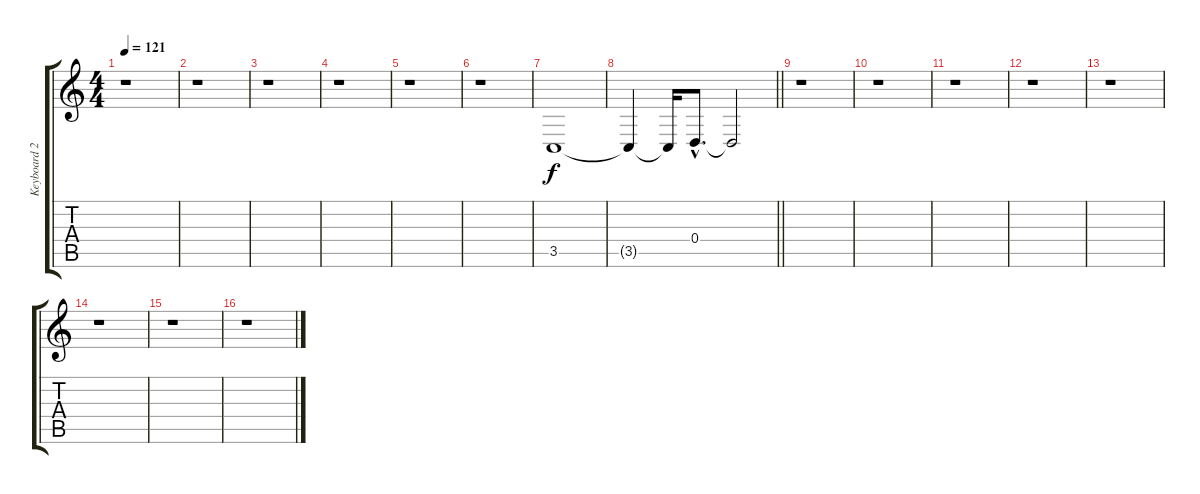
\track ("Keyboard 2" "Keyboard 2") {instrument synthstrings1}
\staff {score tabs}
\tuning (E4 B3 G3 D3 A2 E2) {hide}
\ts (4 4)
\tempo 121
\clef g2
\ks c
r.1{dy f} |
r.1 |
r.1 |
r.1 |
r.1 |
r.1 |
3.5.1 |
\barLineRight lightlight
3.5{t}.4 3.5{t}.16 0.4{hac}.8{d} 0.4{t}.2 |
r.1 |
r.1 |
r.1 |
r.1 |
r.1 |
r.1 |
r.1 |
r.1
